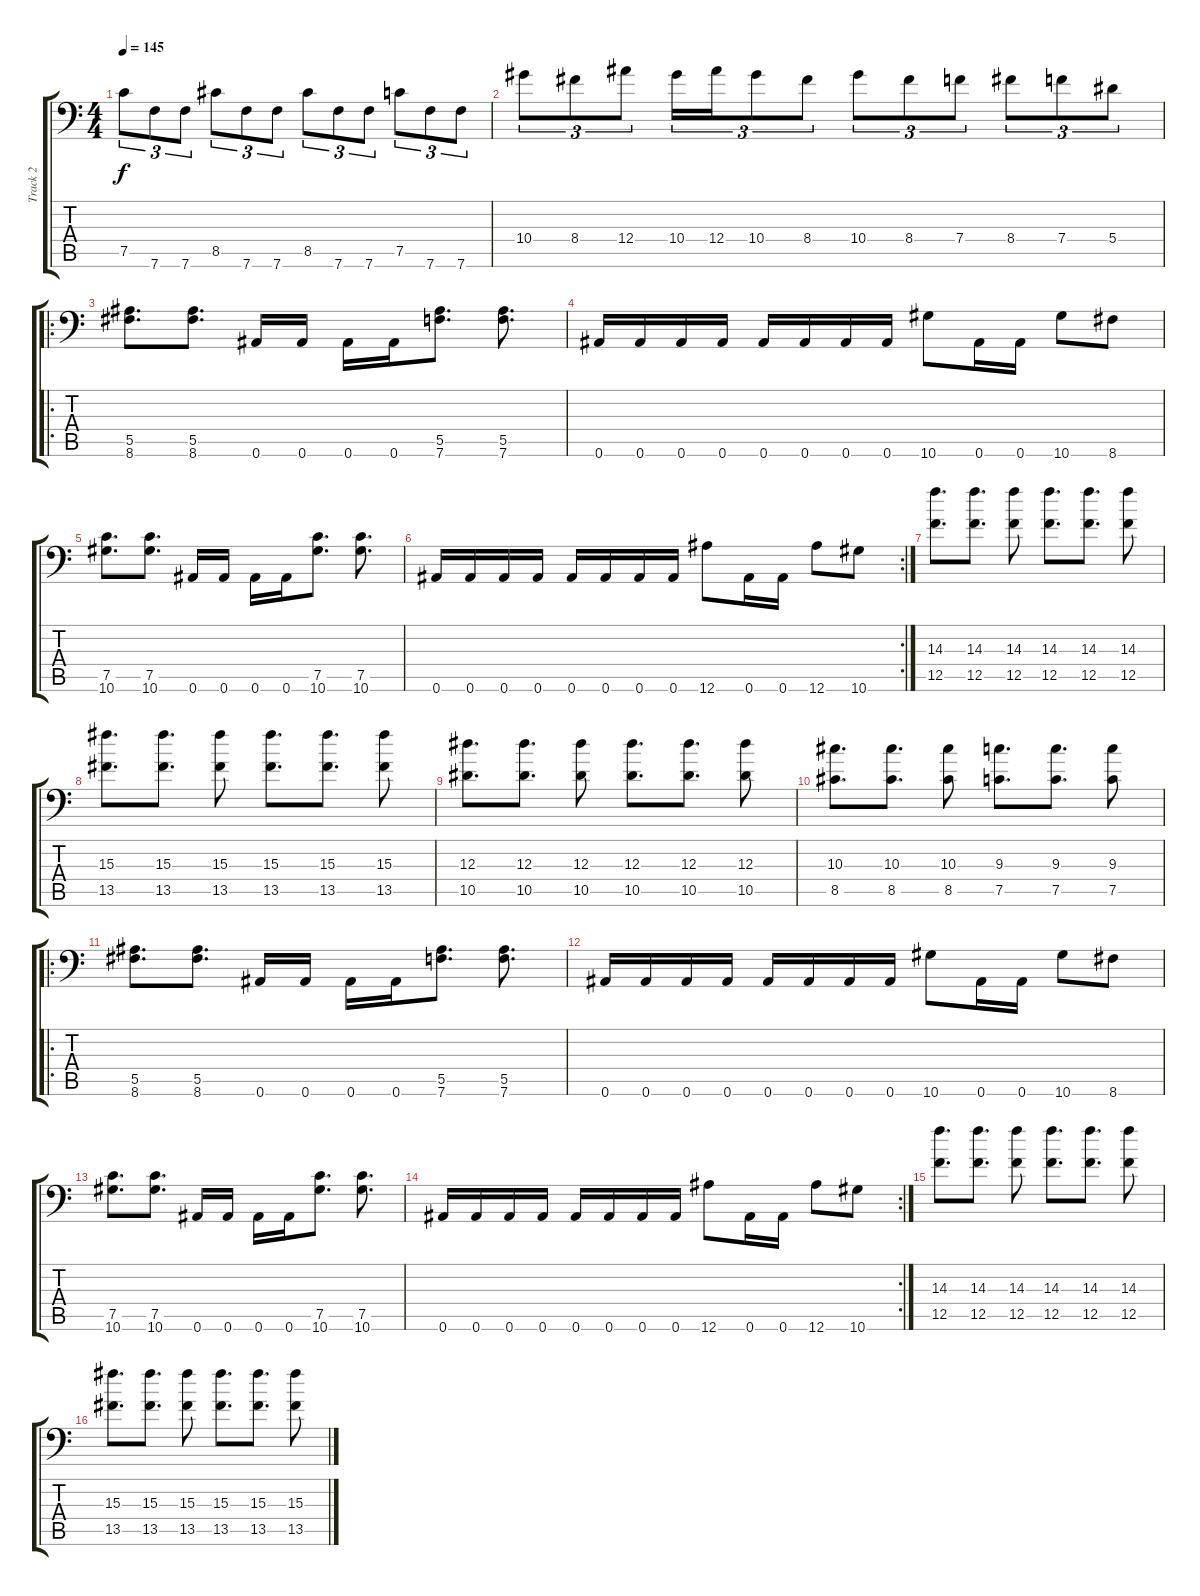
\track ("Track 2" "Track 2") {instrument distortionguitar}
\staff {score tabs}
\tuning (C4 G3 Eb3 Bb2 F2 Bb1) {hide}
\ts (4 4)
\tempo 145
\clef f4
\ks c
7.5.8{tu (3 2) dy f} 7.6.8{tu (3 2)} 7.6.8{tu (3 2)} 8.5.8{tu (3 2)} 7.6.8{tu (3 2)} 7.6.8{tu (3 2)} 8.5.8{tu (3 2)} 7.6.8{tu (3 2)} 7.6.8{tu (3 2)} 7.5.8{tu (3 2)} 7.6.8{tu (3 2)} 7.6.8{tu (3 2)} |
10.4.8{tu (3 2)} 8.4.8{tu (3 2)} 12.4.8{tu (3 2)} 10.4.16{tu (3 2)} 12.4.16{tu (3 2)} 10.4.8{tu (3 2)} 8.4.8{tu (3 2)} 10.4.8{tu (3 2)} 8.4.8{tu (3 2)} 7.4.8{tu (3 2)} 8.4.8{tu (3 2)} 7.4.8{tu (3 2)} 5.4.8{tu (3 2)} |
\ro
(5.5 8.6).8{d} (5.5 8.6).8{d} 0.6.16 0.6.16 0.6.16 0.6.16 (5.5 7.6).8{d} (5.5 7.6).8{d} |
0.6.16 0.6.16 0.6.16 0.6.16 0.6.16 0.6.16 0.6.16 0.6.16 10.6.8 0.6.16 0.6.16 10.6.8 8.6.8 |
(7.5 10.6).8{d} (7.5 10.6).8{d} 0.6.16 0.6.16 0.6.16 0.6.16 (7.5 10.6).8{d} (7.5 10.6).8{d} |
\rc 2
0.6.16 0.6.16 0.6.16 0.6.16 0.6.16 0.6.16 0.6.16 0.6.16 12.6.8 0.6.16 0.6.16 12.6.8 10.6.8 |
(14.3 12.5).8{d} (14.3 12.5).8{d} (14.3 12.5).8 (14.3 12.5).8{d} (14.3 12.5).8{d} (14.3 12.5).8 |
(15.3 13.5).8{d} (15.3 13.5).8{d} (15.3 13.5).8 (15.3 13.5).8{d} (15.3 13.5).8{d} (15.3 13.5).8 |
(12.3 10.5).8{d} (12.3 10.5).8{d} (12.3 10.5).8 (12.3 10.5).8{d} (12.3 10.5).8{d} (12.3 10.5).8 |
(10.3 8.5).8{d} (10.3 8.5).8{d} (10.3 8.5).8 (9.3 7.5).8{d} (9.3 7.5).8{d} (9.3 7.5).8 |
\ro
(5.5 8.6).8{d} (5.5 8.6).8{d} 0.6.16 0.6.16 0.6.16 0.6.16 (5.5 7.6).8{d} (5.5 7.6).8{d} |
0.6.16 0.6.16 0.6.16 0.6.16 0.6.16 0.6.16 0.6.16 0.6.16 10.6.8 0.6.16 0.6.16 10.6.8 8.6.8 |
(7.5 10.6).8{d} (7.5 10.6).8{d} 0.6.16 0.6.16 0.6.16 0.6.16 (7.5 10.6).8{d} (7.5 10.6).8{d} |
\rc 2
0.6.16 0.6.16 0.6.16 0.6.16 0.6.16 0.6.16 0.6.16 0.6.16 12.6.8 0.6.16 0.6.16 12.6.8 10.6.8 |
(14.3 12.5).8{d} (14.3 12.5).8{d} (14.3 12.5).8 (14.3 12.5).8{d} (14.3 12.5).8{d} (14.3 12.5).8 |
(15.3 13.5).8{d} (15.3 13.5).8{d} (15.3 13.5).8 (15.3 13.5).8{d} (15.3 13.5).8{d} (15.3 13.5).8
